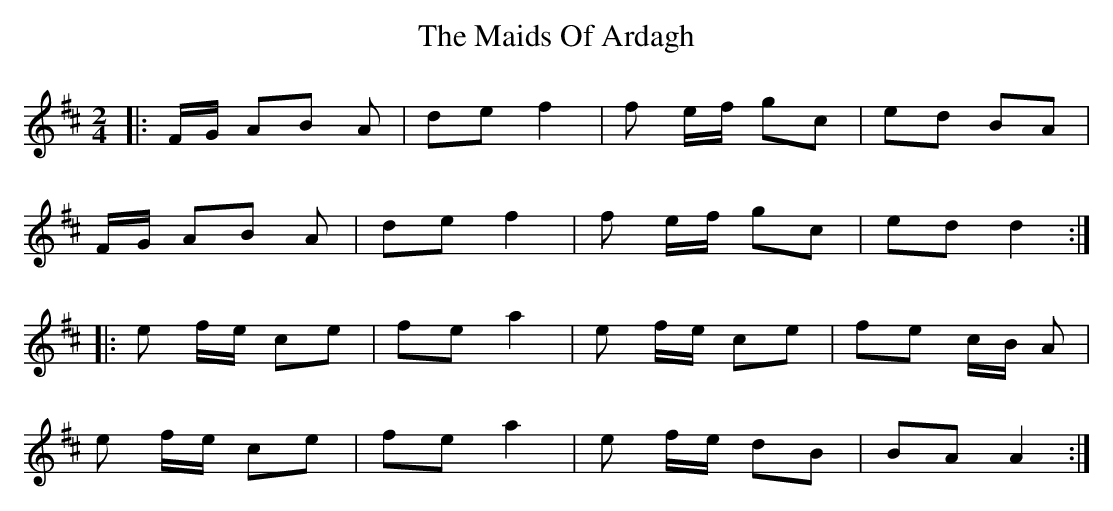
X:1
T: The Maids Of Ardagh
M: 2/4
L: 1/8
K: Dmaj
|:F/G/ AB A|de f2|f e/f/ gc|ed BA|
F/G/ AB A|de f2|f e/f/ gc|edd2:|
|:e f/e/ ce|fea2|e f/e/ ce|fe c/B/ A|
e f/e/ ce|fea2|e f/e/ dB|BAA2:|
